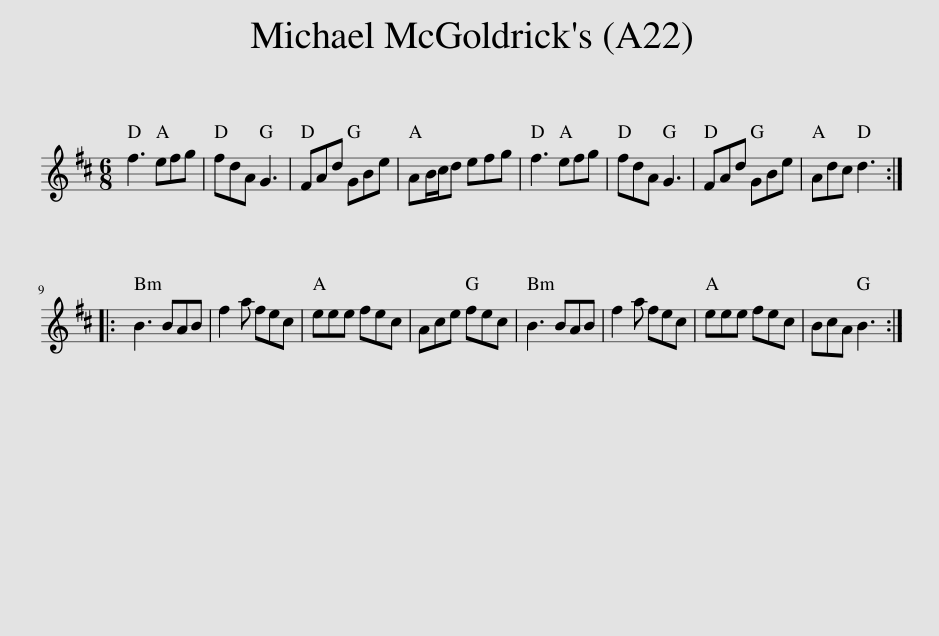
X:1
L:1/8
M:6/8
I:linebreak $
K:D
V:1 treble
V:1
 f3 efg | fdA G3 | FAd GBe | AB/c/d efg | f3 efg | %5
 fdA G3 | FAd GBe | Adc d3 ::$ B3 BAB | f2 a fec | %10
 eee fec | Ace fec | B3 BAB | f2 a fec | eee fec | %15
 BcA B3 :| %16
